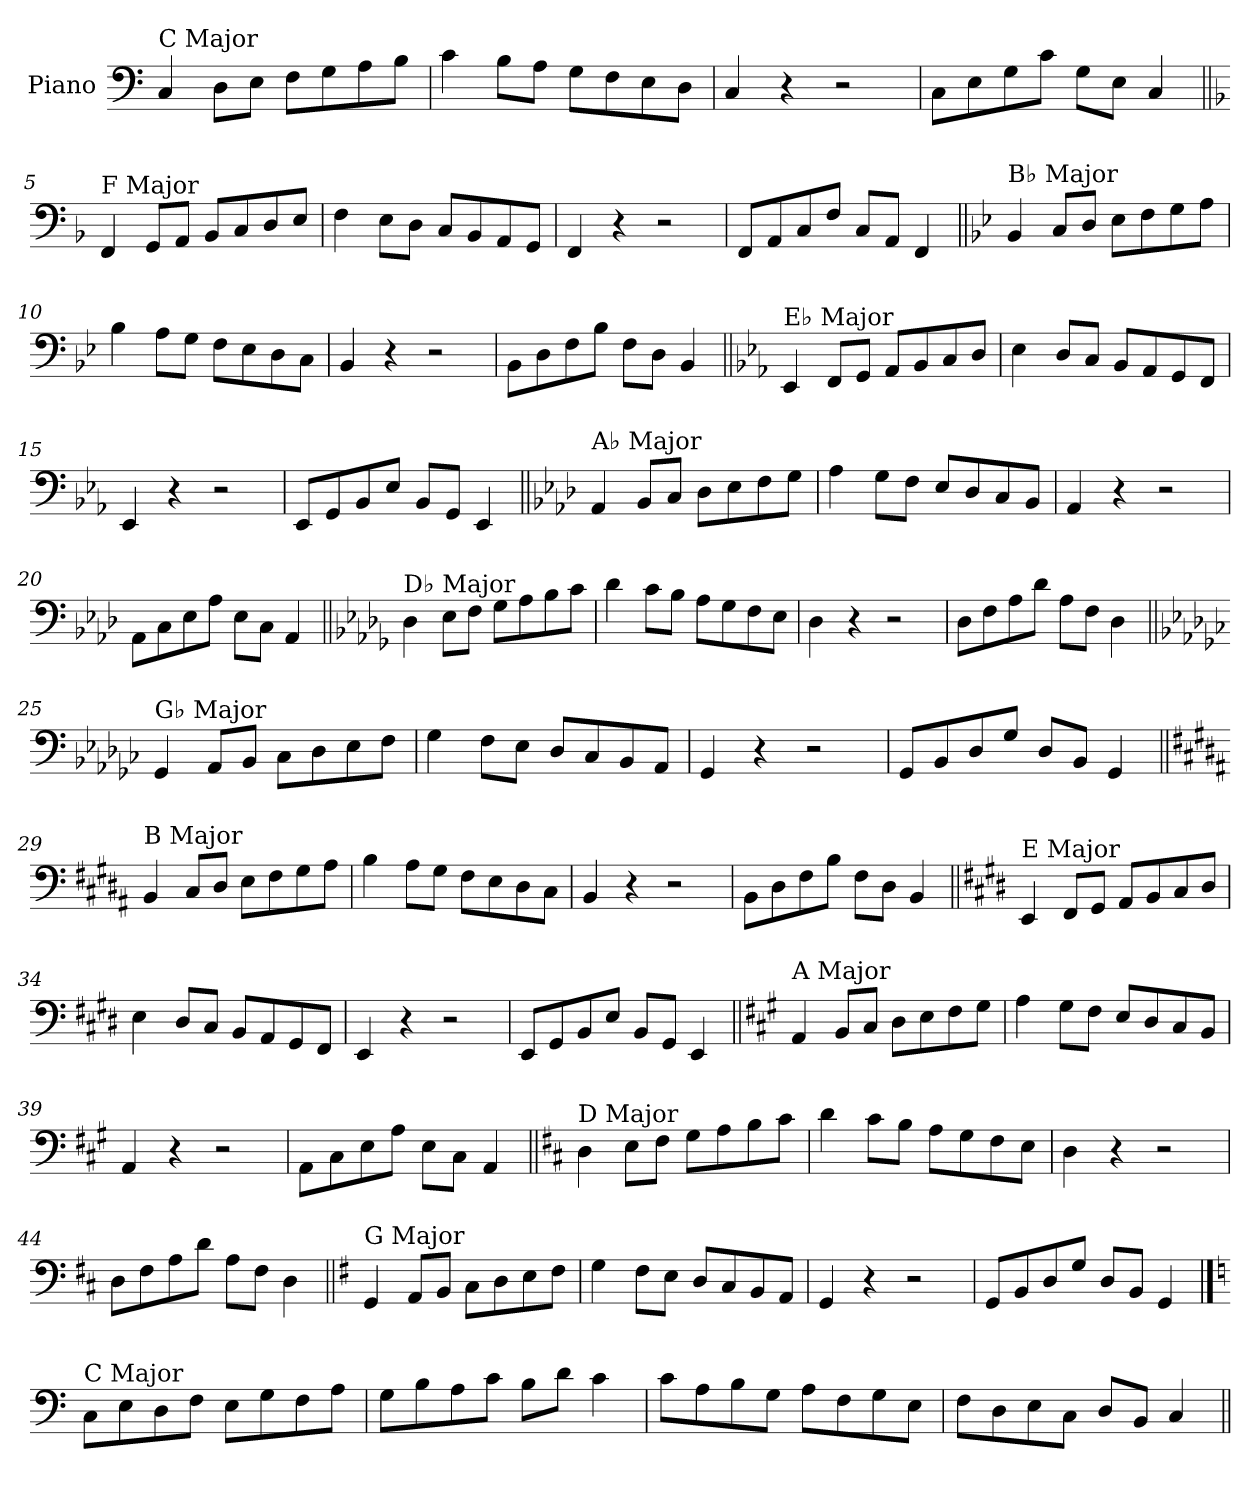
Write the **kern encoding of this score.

**kern
*part1
*staff1
*I"Piano
*I'Pno.
*clefF4
*k[]
=1
!LO:TX:a:t=C Major
4C/
8D\L
8E\J
8F\L
8G\
8A\
8B\J
=2
4c\
8B\L
8A\J
8G\L
8F\
8E\
8D\J
=3
4C/
4r
2r
=4
8C\L
8E\
8G\
8c\J
8G\L
8E\J
4C/
!!LO:LB:g=z
=5||
*k[b-]
!LO:TX:a:t=F Major
4FF/
8GG/L
8AA/J
8BB-/L
8C/
8D/
8E/J
=6
4F\
8E\L
8D\J
8C/L
8BB-/
8AA/
8GG/J
=7
4FF/
4r
2r
=8
8FF/L
8AA/
8C/
8F/J
8C/L
8AA/J
4FF/
!!LO:LB:g=z
=9||
*k[b-e-]
!LO:TX:a:t=B♭ Major
4BB-/
8C/L
8D/J
8E-\L
8F\
8G\
8A\J
=10
4B-\
8A\L
8G\J
8F\L
8E-\
8D\
8C\J
=11
4BB-/
4r
2r
=12
8BB-\L
8D\
8F\
8B-\J
8F\L
8D\J
4BB-/
!!LO:LB:g=z
=13||
*k[b-e-a-]
!LO:TX:a:t=E♭ Major
4EE-/
8FF/L
8GG/J
8AA-/L
8BB-/
8C/
8D/J
=14
4E-\
8D/L
8C/J
8BB-/L
8AA-/
8GG/
8FF/J
=15
4EE-/
4r
2r
=16
8EE-/L
8GG/
8BB-/
8E-/J
8BB-/L
8GG/J
4EE-/
!!LO:LB:g=z
=17||
*k[b-e-a-d-]
!LO:TX:a:t=A♭ Major
4AA-/
8BB-/L
8C/J
8D-\L
8E-\
8F\
8G\J
=18
4A-\
8G\L
8F\J
8E-/L
8D-/
8C/
8BB-/J
=19
4AA-/
4r
2r
=20
8AA-\L
8C\
8E-\
8A-\J
8E-\L
8C\J
4AA-/
!!LO:LB:g=z
=21||
*k[b-e-a-d-g-]
!LO:TX:a:t=D♭ Major
4D-\
8E-\L
8F\J
8G-\L
8A-\
8B-\
8c\J
=22
4d-\
8c\L
8B-\J
8A-\L
8G-\
8F\
8E-\J
=23
4D-\
4r
2r
=24
8D-\L
8F\
8A-\
8d-\J
8A-\L
8F\J
4D-\
!!LO:LB:g=z
=25||
*k[b-e-a-d-g-c-]
!LO:TX:a:t=G♭ Major
4GG-/
8AA-/L
8BB-/J
8C-\L
8D-\
8E-\
8F\J
=26
4G-\
8F\L
8E-\J
8D-/L
8C-/
8BB-/
8AA-/J
=27
4GG-/
4r
2r
=28
8GG-/L
8BB-/
8D-/
8G-/J
8D-/L
8BB-/J
4GG-/
!!LO:LB:g=z
=29||
*k[f#c#g#d#a#]
!LO:TX:a:t=B Major
4BB/
8C#/L
8D#/J
8E\L
8F#\
8G#\
8A#\J
=30
4B\
8A#\L
8G#\J
8F#\L
8E\
8D#\
8C#\J
=31
4BB/
4r
2r
=32
8BB\L
8D#\
8F#\
8B\J
8F#\L
8D#\J
4BB/
!!LO:LB:g=z
=33||
*k[f#c#g#d#]
!LO:TX:a:t=E Major
4EE/
8FF#/L
8GG#/J
8AA/L
8BB/
8C#/
8D#/J
=34
4E\
8D#/L
8C#/J
8BB/L
8AA/
8GG#/
8FF#/J
=35
4EE/
4r
2r
=36
8EE/L
8GG#/
8BB/
8E/J
8BB/L
8GG#/J
4EE/
!!LO:LB:g=z
=37||
*k[f#c#g#]
!LO:TX:a:t=A Major
4AA/
8BB/L
8C#/J
8D\L
8E\
8F#\
8G#\J
=38
4A\
8G#\L
8F#\J
8E/L
8D/
8C#/
8BB/J
=39
4AA/
4r
2r
=40
8AA\L
8C#\
8E\
8A\J
8E\L
8C#\J
4AA/
!!LO:LB:g=z
=41||
*k[f#c#]
!LO:TX:a:t=D Major
4D\
8E\L
8F#\J
8G\L
8A\
8B\
8c#\J
=42
4d\
8c#\L
8B\J
8A\L
8G\
8F#\
8E\J
=43
4D\
4r
2r
=44
8D\L
8F#\
8A\
8d\J
8A\L
8F#\J
4D\
!!LO:LB:g=z
=45||
*k[f#]
!LO:TX:a:t=G Major
4GG/
8AA/L
8BB/J
8C\L
8D\
8E\
8F#\J
=46
4G\
8F#\L
8E\J
8D/L
8C/
8BB/
8AA/J
=47
4GG/
4r
2r
=48
8GG/L
8BB/
8D/
8G/J
8D/L
8BB/J
4GG/
!!LO:PB:g=z
==49
*k[]
!LO:TX:a:t=C Major
8C\L
8E\
8D\
8F\J
8E\L
8G\
8F\
8A\J
=50
8G\L
8B\
8A\
8c\J
8B\L
8d\J
4c\
=51
8c\L
8A\
8B\
8G\J
8A\L
8F\
8G\
8E\J
=52
8F\L
8D\
8E\
8C\J
8D/L
8BB/J
4C/
=||
*-
